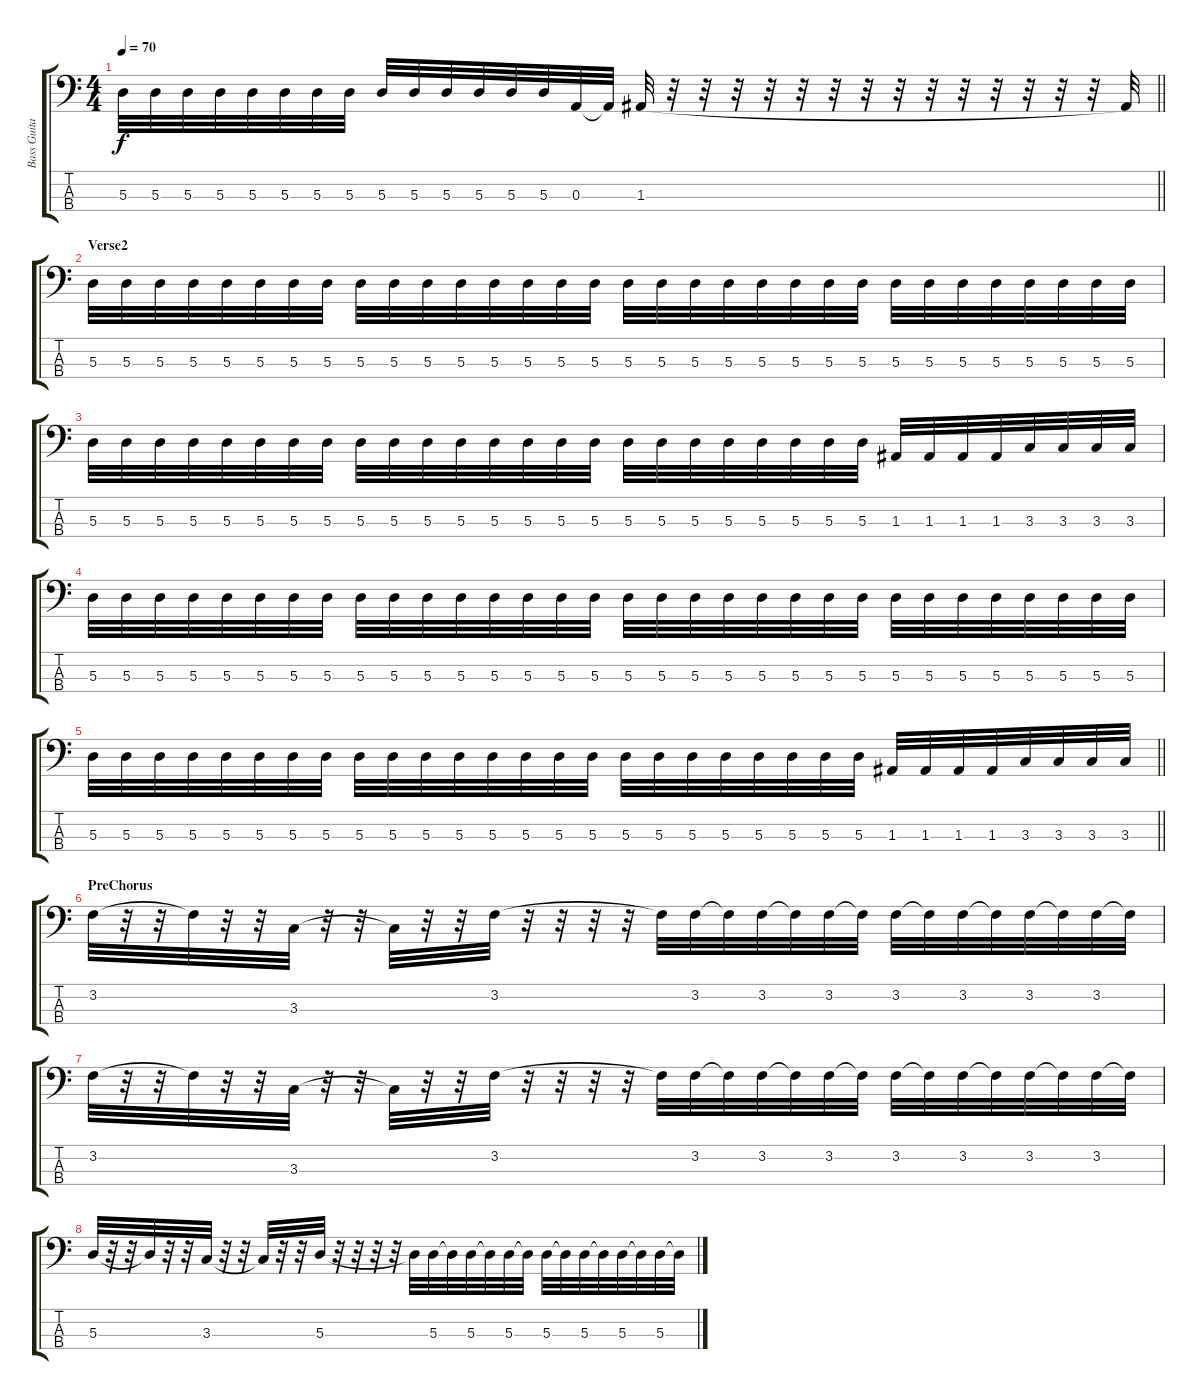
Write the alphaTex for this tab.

\track ("Bass Guitar" "Bass Guita") {instrument electricbassfinger}
\staff {score tabs}
\tuning (G2 D2 A1 E1) {hide}
\ts (4 4)
\tempo 70
\clef f4
\barLineRight lightlight
\ks c
5.3.32{dy f} 5.3.32 5.3.32 5.3.32 5.3.32 5.3.32 5.3.32 5.3.32 5.3.32 5.3.32 5.3.32 5.3.32 5.3.32 5.3.32 0.3.32 0.3{t}.32 1.3.32 r.32 r.32 r.32 r.32 r.32 r.32 r.32 r.32 r.32 r.32 r.32 r.32 r.32 r.32 1.3{t}.32 |
\section ("" "Verse2")
5.3.32 5.3.32 5.3.32 5.3.32 5.3.32 5.3.32 5.3.32 5.3.32 5.3.32 5.3.32 5.3.32 5.3.32 5.3.32 5.3.32 5.3.32 5.3.32 5.3.32 5.3.32 5.3.32 5.3.32 5.3.32 5.3.32 5.3.32 5.3.32 5.3.32 5.3.32 5.3.32 5.3.32 5.3.32 5.3.32 5.3.32 5.3.32 |
5.3.32 5.3.32 5.3.32 5.3.32 5.3.32 5.3.32 5.3.32 5.3.32 5.3.32 5.3.32 5.3.32 5.3.32 5.3.32 5.3.32 5.3.32 5.3.32 5.3.32 5.3.32 5.3.32 5.3.32 5.3.32 5.3.32 5.3.32 5.3.32 1.3.32 1.3.32 1.3.32 1.3.32 3.3.32 3.3.32 3.3.32 3.3.32 |
5.3.32 5.3.32 5.3.32 5.3.32 5.3.32 5.3.32 5.3.32 5.3.32 5.3.32 5.3.32 5.3.32 5.3.32 5.3.32 5.3.32 5.3.32 5.3.32 5.3.32 5.3.32 5.3.32 5.3.32 5.3.32 5.3.32 5.3.32 5.3.32 5.3.32 5.3.32 5.3.32 5.3.32 5.3.32 5.3.32 5.3.32 5.3.32 |
\barLineRight lightlight
5.3.32 5.3.32 5.3.32 5.3.32 5.3.32 5.3.32 5.3.32 5.3.32 5.3.32 5.3.32 5.3.32 5.3.32 5.3.32 5.3.32 5.3.32 5.3.32 5.3.32 5.3.32 5.3.32 5.3.32 5.3.32 5.3.32 5.3.32 5.3.32 1.3.32 1.3.32 1.3.32 1.3.32 3.3.32 3.3.32 3.3.32 3.3.32 |
\section ("" "PreChorus")
3.2.32 r.32 r.32 3.2{t}.32 r.32 r.32 3.3.32 r.32 r.32 3.3{t}.32 r.32 r.32 3.2.32 r.32 r.32 r.32 r.32 3.2{t}.32 3.2.32 3.2{t}.32 3.2.32 3.2{t}.32 3.2.32 3.2{t}.32 3.2.32 3.2{t}.32 3.2.32 3.2{t}.32 3.2.32 3.2{t}.32 3.2.32 3.2{t}.32 |
3.2.32 r.32 r.32 3.2{t}.32 r.32 r.32 3.3.32 r.32 r.32 3.3{t}.32 r.32 r.32 3.2.32 r.32 r.32 r.32 r.32 3.2{t}.32 3.2.32 3.2{t}.32 3.2.32 3.2{t}.32 3.2.32 3.2{t}.32 3.2.32 3.2{t}.32 3.2.32 3.2{t}.32 3.2.32 3.2{t}.32 3.2.32 3.2{t}.32 |
5.3.32 r.32 r.32 5.3{t}.32 r.32 r.32 3.3.32 r.32 r.32 3.3{t}.32 r.32 r.32 5.3.32 r.32 r.32 r.32 r.32 5.3{t}.32 5.3.32 5.3{t}.32 5.3.32 5.3{t}.32 5.3.32 5.3{t}.32 5.3.32 5.3{t}.32 5.3.32 5.3{t}.32 5.3.32 5.3{t}.32 5.3.32 5.3{t}.32
